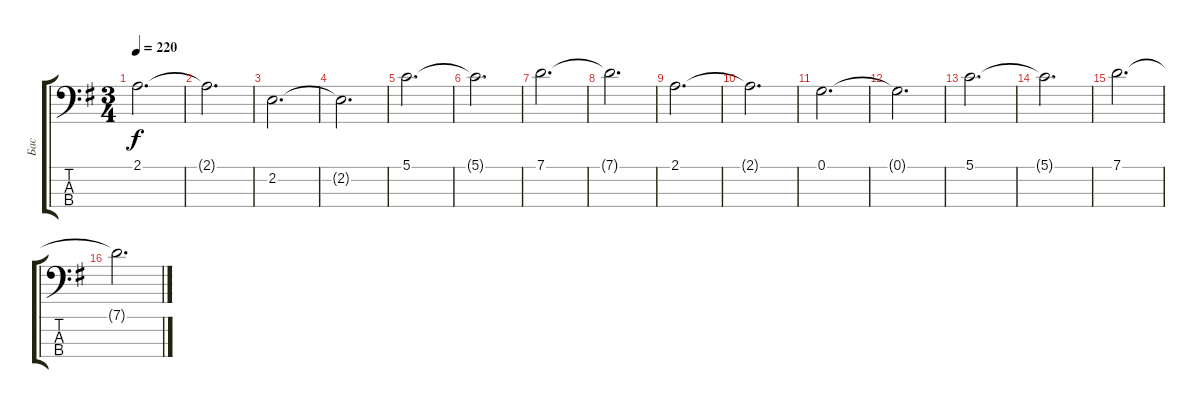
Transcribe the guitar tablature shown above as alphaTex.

\track ("Бас" "Бас") {instrument electricbassfinger}
\staff {score tabs}
\tuning (G2 D2 A1 E1) {hide}
\ts (3 4)
\tempo 220
\clef f4
\ks eminor
2.1.2{d dy f} |
2.1{t}.2{d} |
2.2.2{d} |
2.2{t}.2{d} |
5.1.2{d} |
5.1{t}.2{d} |
7.1.2{d} |
7.1{t}.2{d} |
2.1.2{d} |
2.1{t}.2{d} |
0.1.2{d} |
0.1{t}.2{d} |
5.1.2{d} |
5.1{t}.2{d} |
7.1.2{d} |
7.1{t}.2{d}
